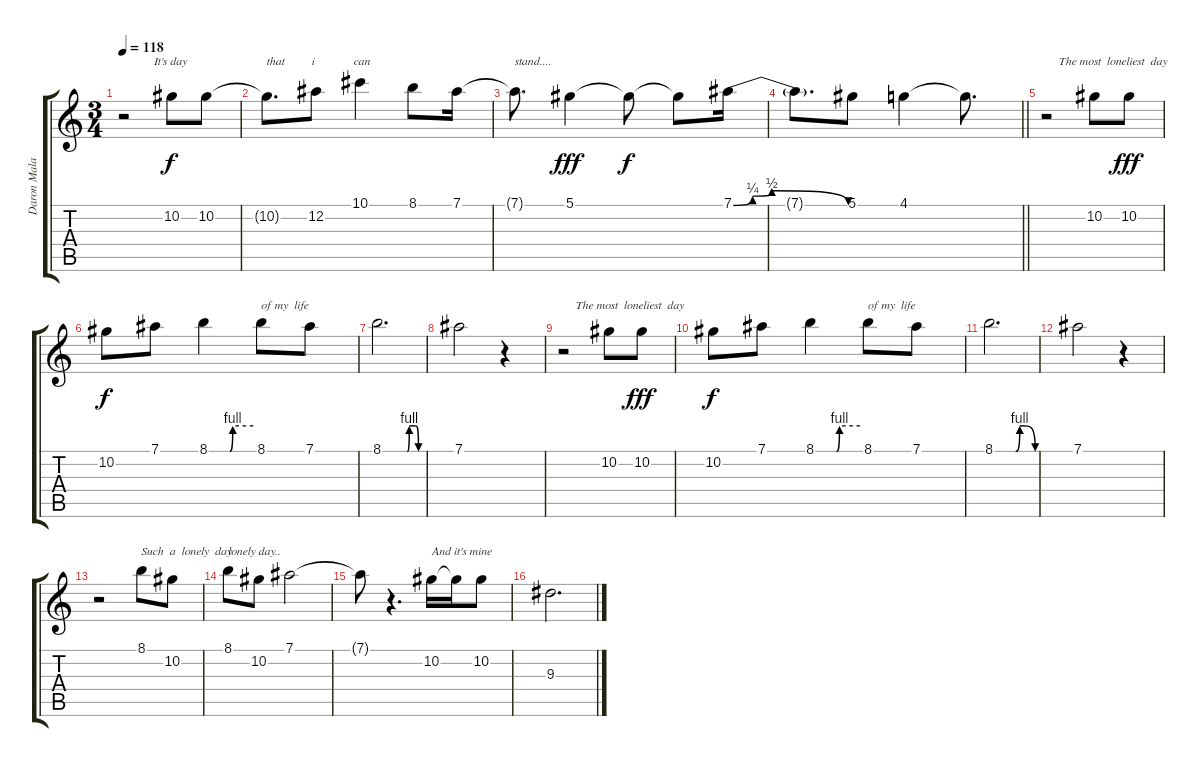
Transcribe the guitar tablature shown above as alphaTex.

\track ("Daron Malakian vocal" "Daron Mala") {instrument distortionguitar}
\staff {score tabs}
\tuning (Eb4 Bb3 Gb3 Db3 Ab2 Db2) {hide}
\ts (3 4)
\tempo 118
\clef g2
\ks c
r.2{txt "          It's day " dy f} 10.2.8 10.2.8 |
10.2{t}.8{d txt "that         i             can "} 12.2.8 10.1.4 8.1.8 7.1.16 |
7.1{t}.8{d txt "stand...."} 5.1.4{dy fff} 5.1{t}.8{dy f volume 14} 5.1{t}.8{volume 12} 7.1{be (custom 0 0 10 1 20 2 60 0)}.16 |
\barLineRight lightlight
7.1{t}.8{d volume 16} 5.1.8 4.1.4 4.1{t}.8{d} |
r.2{txt "    The most  loneliest  day"} 10.2.8 10.2.8{dy fff} |
10.2.8{dy f} 7.1.8 8.1{be (custom 0 0 28 0 32 4 60 4)}.4 8.1.8{txt "of my  life"} 7.1.8 |
8.1{be (custom 0 0 15 0 37 0 40 4 50 4 54 0 60 0)}.2{d} |
7.1.2 r.4 |
r.2{txt "    The most  loneliest  day"} 10.2.8 10.2.8{dy fff} |
10.2.8{dy f} 7.1.8 8.1{be (custom 0 0 28 0 32 4 60 4)}.4 8.1.8{txt "of my  life"} 7.1.8 |
8.1{be (custom 0 0 15 0 31 0 37 4 45 4 60 0)}.2{d} |
7.1.2 r.4 |
r.2 8.1.8{txt "Such  a  lonely  day"} 10.2.8 |
8.1.8{txt "lonely day.."} 10.2.8 7.1.2 |
7.1{t}.8 r.4{d} 10.2.16{txt "And it's mine"} 10.2{t}.16 10.2.8 |
9.3.2{d}
